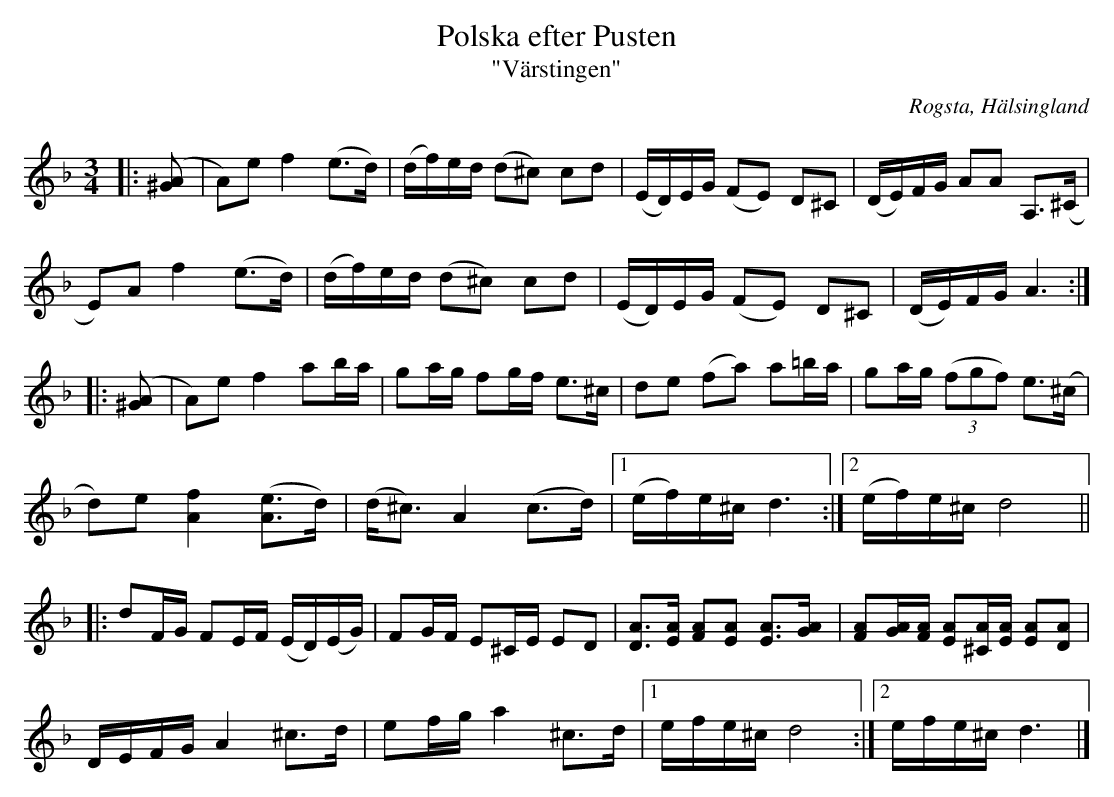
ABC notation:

X:1
T:Polska efter Pusten
T:"Värstingen"
O:Rogsta, Hälsingland
M:3/4
L:1/8
K:Dm
|:([^GA] | A)e f2 (e>d) | (d/f/)e/d/ (d^c) cd | (E/D/)E/G/ (FE) D^C | (D/E/)F/G/ AA A,>(^C |
E)A f2 (e>d) | (d/f/)e/d/ (d^c) cd | (E/D/)E/G/ (FE) D^C | (D/E/)F/G/ A3 :|
|: ([^GA] | A)e f2 ab/a/ | ga/g/ fg/f/ e>^c | de (fa) a=b/a/ | ga/g/ (3(fgf) e>(^c |
d)e [f2A2] ([eA]>d) | (d<^c) A2 (c>d) |1 (e/f/)e/^c/ d3 :|2 (e/f/)e/^c/ d4 ||
|: dF/G/ FE/F/ (E/D/)(E/G/) | FG/F/ E^C/E/ ED | [AD]>[AE] [AF][AE] [AE]>[AG] | [AF][A/G/][A/F/] [AE][A/^C/][A/E/] [AE][AD] |
D/E/F/G/ A2 ^c>d | ef/g/ a2 ^c>d |1 e/f/e/^c/ d4 :|2 e/f/e/^c/ d3 |]
